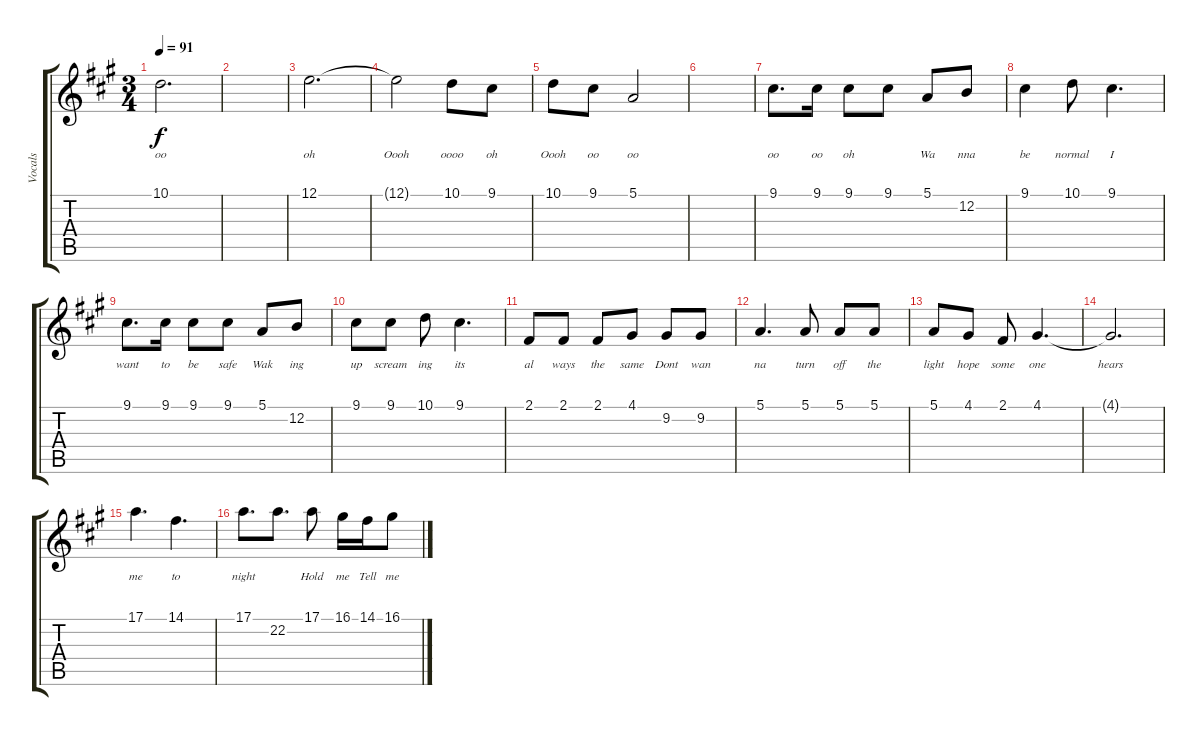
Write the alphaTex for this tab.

\track ("Vocals" "Vocals") {instrument oboe}
\staff {score tabs}
\tuning (E4 B3 G3 D3 A2 E2) {hide}
\ts (3 4)
\tempo 91
\clef g2
\ks a
10.1.2{d lyrics (0 "oo") lyrics (1 "") lyrics (2 "") lyrics (3 "") lyrics (4 "") dy f} |
|
12.1.2{d lyrics (0 "oh") lyrics (1 "") lyrics (2 "") lyrics (3 "") lyrics (4 "")} |
12.1{t}.2{lyrics (0 "Oooh") lyrics (1 "") lyrics (2 "") lyrics (3 "") lyrics (4 "")} 10.1.8{lyrics (0 "oooo") lyrics (1 "") lyrics (2 "") lyrics (3 "") lyrics (4 "")} 9.1.8{lyrics (0 "oh") lyrics (1 "") lyrics (2 "") lyrics (3 "") lyrics (4 "")} |
10.1.8{lyrics (0 "Oooh") lyrics (1 "") lyrics (2 "") lyrics (3 "") lyrics (4 "")} 9.1.8{lyrics (0 "oo") lyrics (1 "") lyrics (2 "") lyrics (3 "") lyrics (4 "")} 5.1.2{lyrics (0 "oo") lyrics (1 "") lyrics (2 "") lyrics (3 "") lyrics (4 "")} |
|
9.1.8{d lyrics (0 "oo") lyrics (1 "") lyrics (2 "") lyrics (3 "") lyrics (4 "")} 9.1.16{lyrics (0 "oo") lyrics (1 "") lyrics (2 "") lyrics (3 "") lyrics (4 "")} 9.1.8{lyrics (0 "oh") lyrics (1 "") lyrics (2 "") lyrics (3 "") lyrics (4 "")} 9.1.8{lyrics (0 "") lyrics (1 "") lyrics (2 "") lyrics (3 "") lyrics (4 "")} 5.1.8{lyrics (0 "Wa") lyrics (1 "") lyrics (2 "") lyrics (3 "") lyrics (4 "")} 12.2.8{lyrics (0 "nna") lyrics (1 "") lyrics (2 "") lyrics (3 "") lyrics (4 "")} |
9.1.4{lyrics (0 "be") lyrics (1 "") lyrics (2 "") lyrics (3 "") lyrics (4 "")} 10.1.8{lyrics (0 "normal") lyrics (1 "") lyrics (2 "") lyrics (3 "") lyrics (4 "")} 9.1.4{d lyrics (0 "I") lyrics (1 "") lyrics (2 "") lyrics (3 "") lyrics (4 "")} |
9.1.8{d lyrics (0 "want") lyrics (1 "") lyrics (2 "") lyrics (3 "") lyrics (4 "")} 9.1.16{lyrics (0 "to") lyrics (1 "") lyrics (2 "") lyrics (3 "") lyrics (4 "")} 9.1.8{lyrics (0 "be") lyrics (1 "") lyrics (2 "") lyrics (3 "") lyrics (4 "")} 9.1.8{lyrics (0 "safe") lyrics (1 "") lyrics (2 "") lyrics (3 "") lyrics (4 "")} 5.1.8{lyrics (0 "Wak") lyrics (1 "") lyrics (2 "") lyrics (3 "") lyrics (4 "")} 12.2.8{lyrics (0 "ing") lyrics (1 "") lyrics (2 "") lyrics (3 "") lyrics (4 "")} |
9.1.8{lyrics (0 "up") lyrics (1 "") lyrics (2 "") lyrics (3 "") lyrics (4 "")} 9.1.8{lyrics (0 "scream") lyrics (1 "") lyrics (2 "") lyrics (3 "") lyrics (4 "")} 10.1.8{lyrics (0 "ing") lyrics (1 "") lyrics (2 "") lyrics (3 "") lyrics (4 "")} 9.1.4{d lyrics (0 "its") lyrics (1 "") lyrics (2 "") lyrics (3 "") lyrics (4 "")} |
2.1.8{lyrics (0 "al") lyrics (1 "") lyrics (2 "") lyrics (3 "") lyrics (4 "")} 2.1.8{lyrics (0 "ways") lyrics (1 "") lyrics (2 "") lyrics (3 "") lyrics (4 "")} 2.1.8{lyrics (0 "the") lyrics (1 "") lyrics (2 "") lyrics (3 "") lyrics (4 "")} 4.1.8{lyrics (0 "same") lyrics (1 "") lyrics (2 "") lyrics (3 "") lyrics (4 "")} 9.2.8{lyrics (0 "Dont") lyrics (1 "") lyrics (2 "") lyrics (3 "") lyrics (4 "")} 9.2.8{lyrics (0 "wan") lyrics (1 "") lyrics (2 "") lyrics (3 "") lyrics (4 "")} |
5.1.4{d lyrics (0 "na") lyrics (1 "") lyrics (2 "") lyrics (3 "") lyrics (4 "")} 5.1.8{lyrics (0 "turn") lyrics (1 "") lyrics (2 "") lyrics (3 "") lyrics (4 "")} 5.1.8{lyrics (0 "off") lyrics (1 "") lyrics (2 "") lyrics (3 "") lyrics (4 "")} 5.1.8{lyrics (0 "the") lyrics (1 "") lyrics (2 "") lyrics (3 "") lyrics (4 "")} |
5.1.8{lyrics (0 "light") lyrics (1 "") lyrics (2 "") lyrics (3 "") lyrics (4 "")} 4.1.8{lyrics (0 "hope") lyrics (1 "") lyrics (2 "") lyrics (3 "") lyrics (4 "")} 2.1.8{lyrics (0 "some") lyrics (1 "") lyrics (2 "") lyrics (3 "") lyrics (4 "")} 4.1.4{d lyrics (0 "one") lyrics (1 "") lyrics (2 "") lyrics (3 "") lyrics (4 "")} |
4.1{t}.2{d lyrics (0 "hears") lyrics (1 "") lyrics (2 "") lyrics (3 "") lyrics (4 "")} |
17.1.4{d lyrics (0 "me") lyrics (1 "") lyrics (2 "") lyrics (3 "") lyrics (4 "")} 14.1.4{d lyrics (0 "to") lyrics (1 "") lyrics (2 "") lyrics (3 "") lyrics (4 "")} |
17.1.8{d lyrics (0 "night") lyrics (1 "") lyrics (2 "") lyrics (3 "") lyrics (4 "")} 22.2.8{d lyrics (0 "") lyrics (1 "") lyrics (2 "") lyrics (3 "") lyrics (4 "")} 17.1.8{lyrics (0 "Hold") lyrics (1 "") lyrics (2 "") lyrics (3 "") lyrics (4 "")} 16.1.16{lyrics (0 "me") lyrics (1 "") lyrics (2 "") lyrics (3 "") lyrics (4 "")} 14.1.16{lyrics (0 "Tell") lyrics (1 "") lyrics (2 "") lyrics (3 "") lyrics (4 "")} 16.1.8{lyrics (0 "me") lyrics (1 "") lyrics (2 "") lyrics (3 "") lyrics (4 "")}
